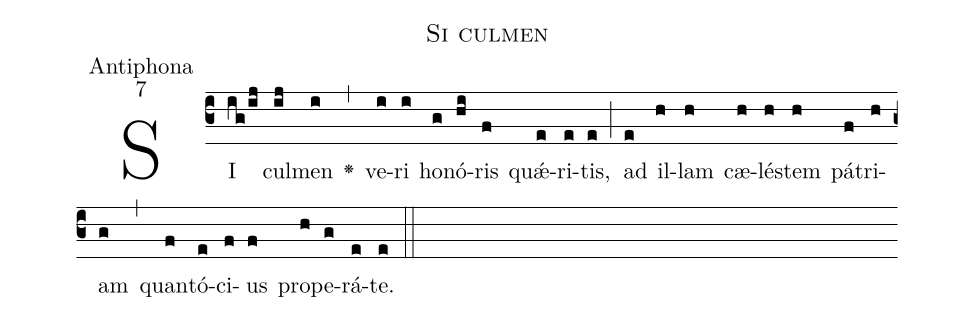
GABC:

name:Si culmen;
office-part:Antiphona;
mode:7;
%%
(c3)SI(ig/ij) cul(ij)men(i) <v>\greheightstar</v>(,) ve(i)ri(i) ho(g)nó(hi)ris(f) qu{<sp>'ae</sp>}(e)ri(e)tis,(e) (;) ad(e) il(h)lam(h) cæ(h)lé(h)stem(h) pá(f)tri(h)am(g) (,) quan(f)tó(e)ci(f)us(f) pro(h)pe(g)rá(e)te.(e) (::) %E(i) u(i) o(j) u(i) a(h) e.(gh) (::)
